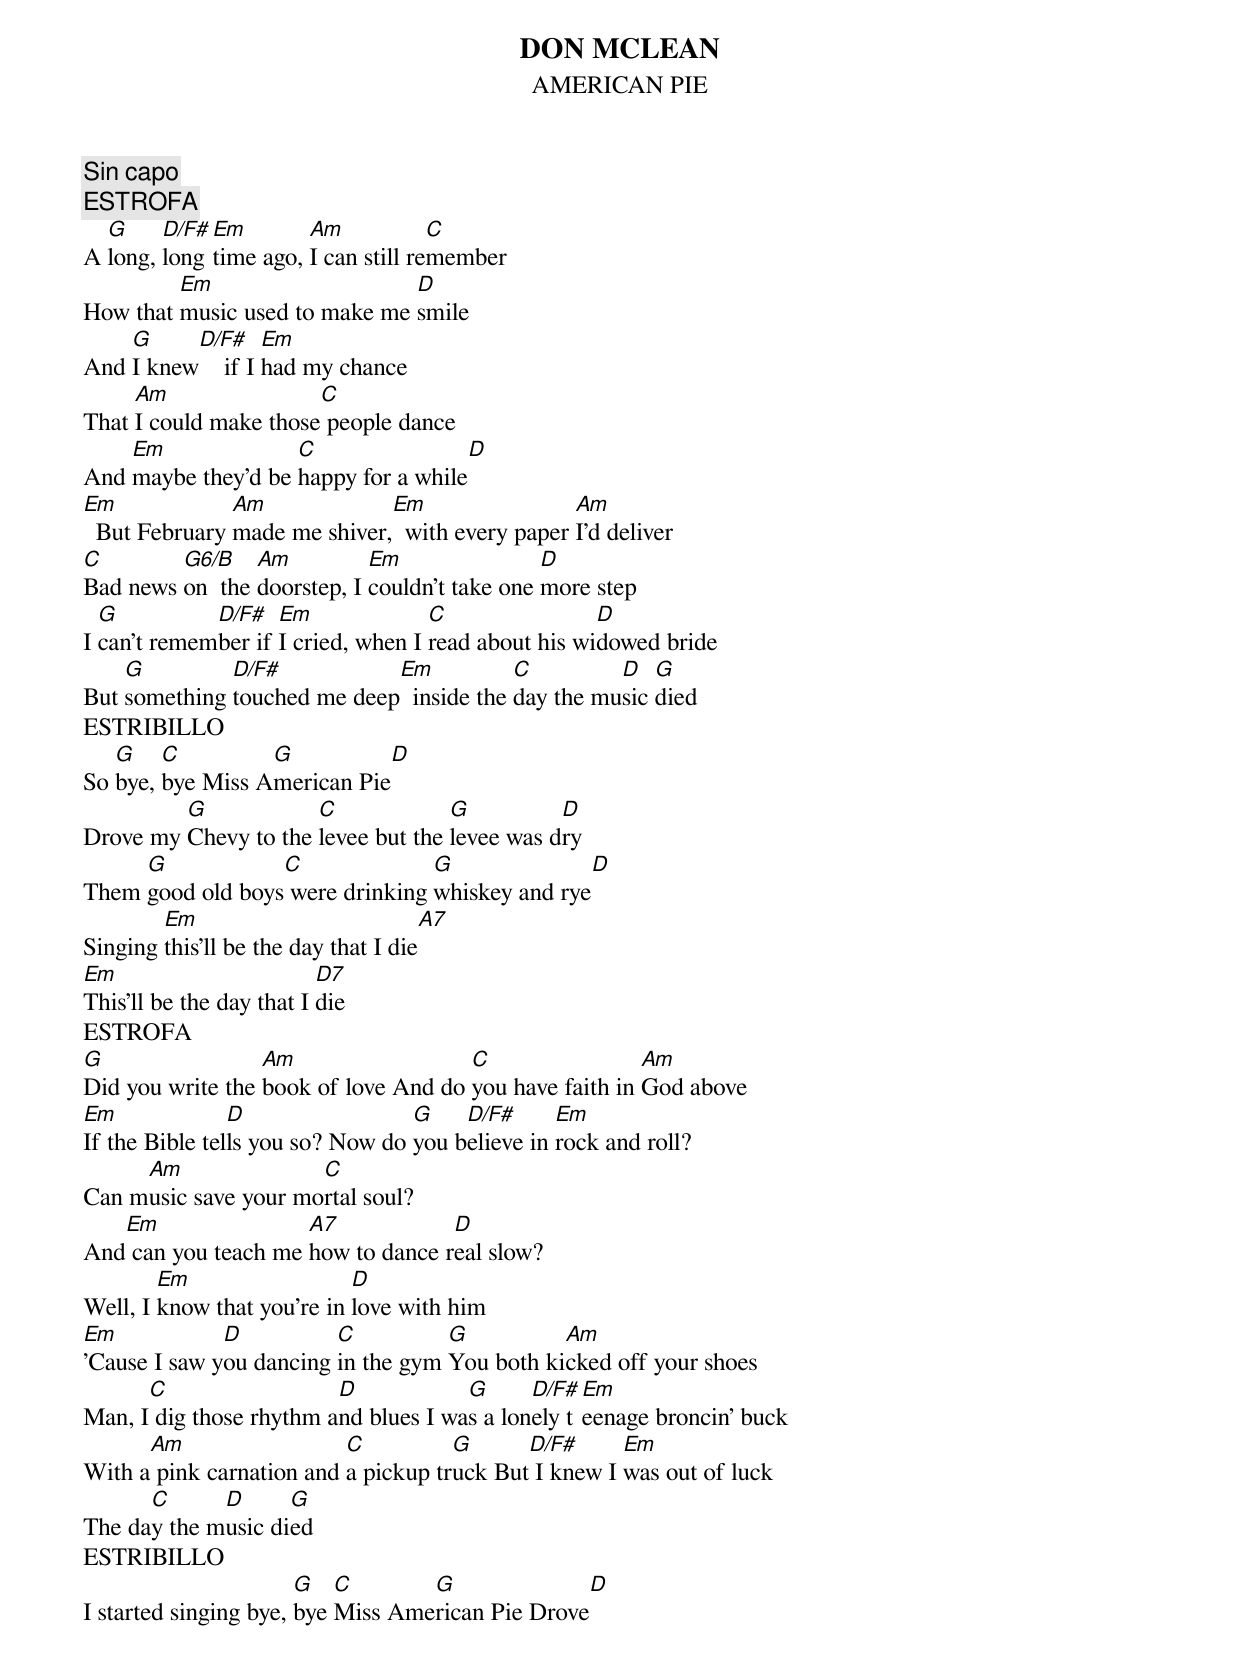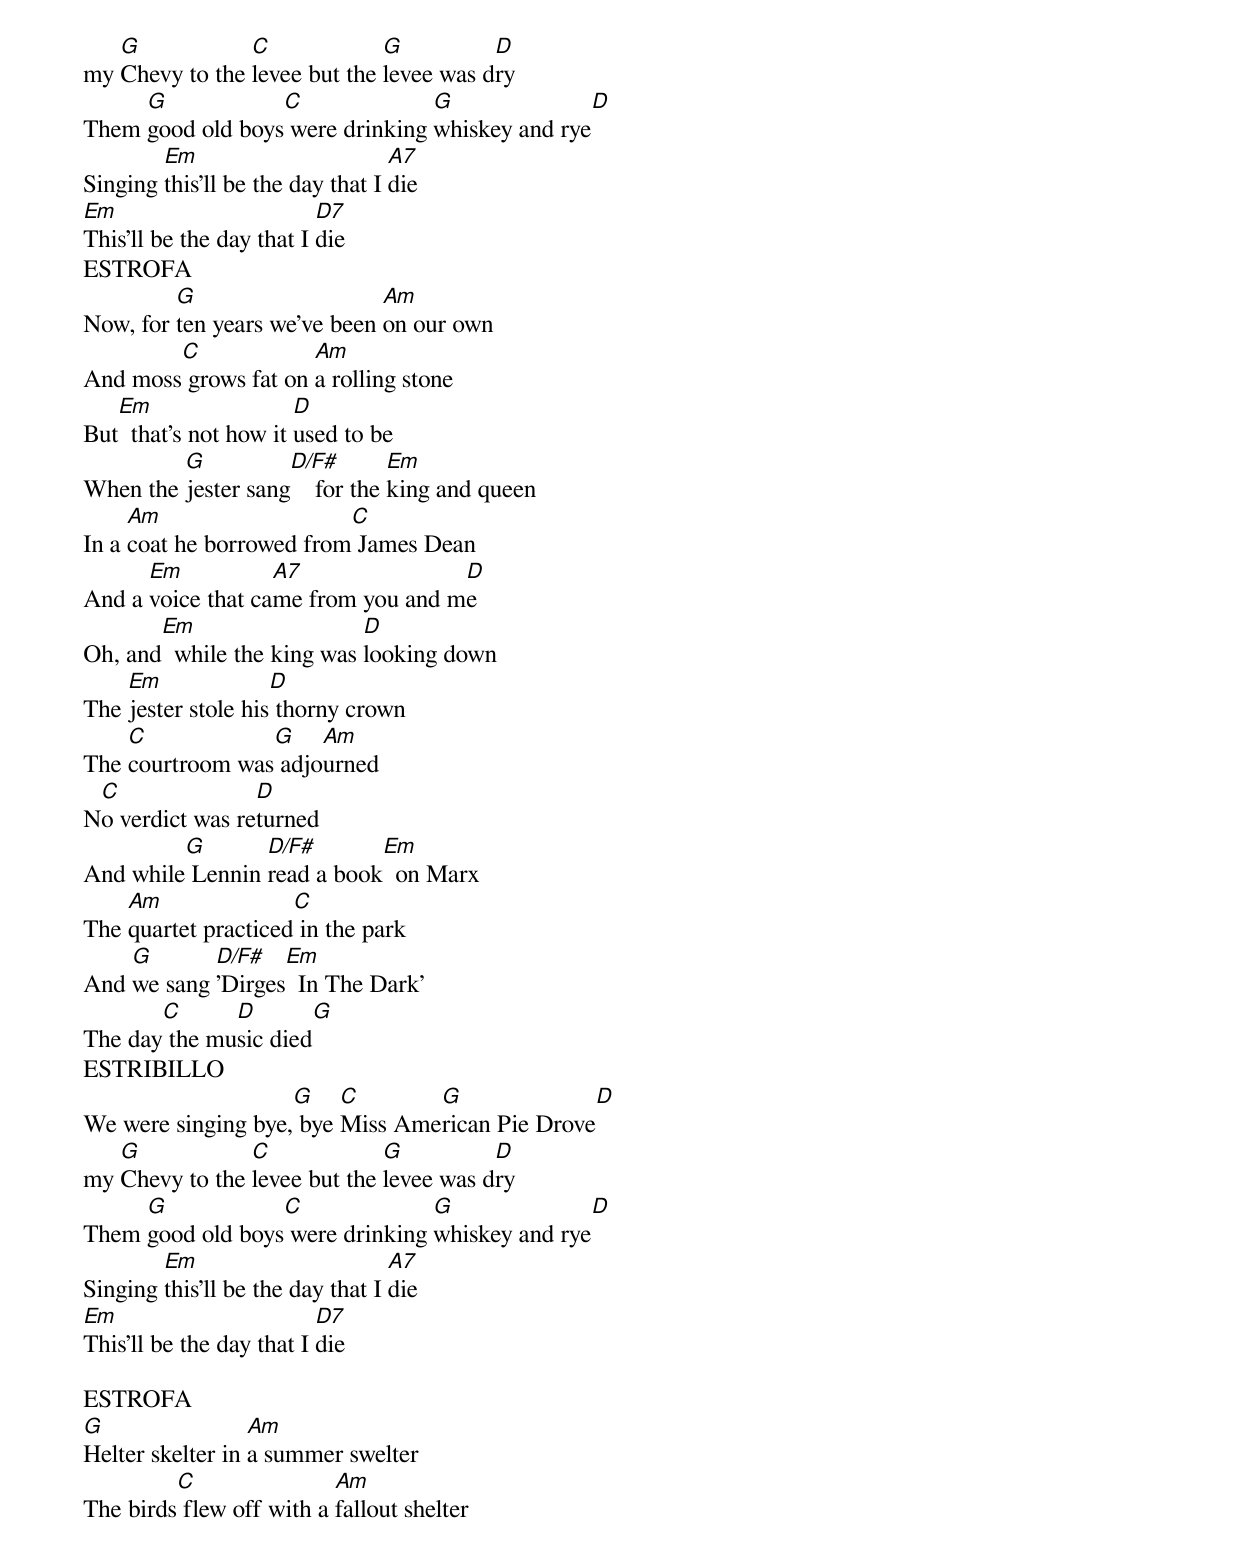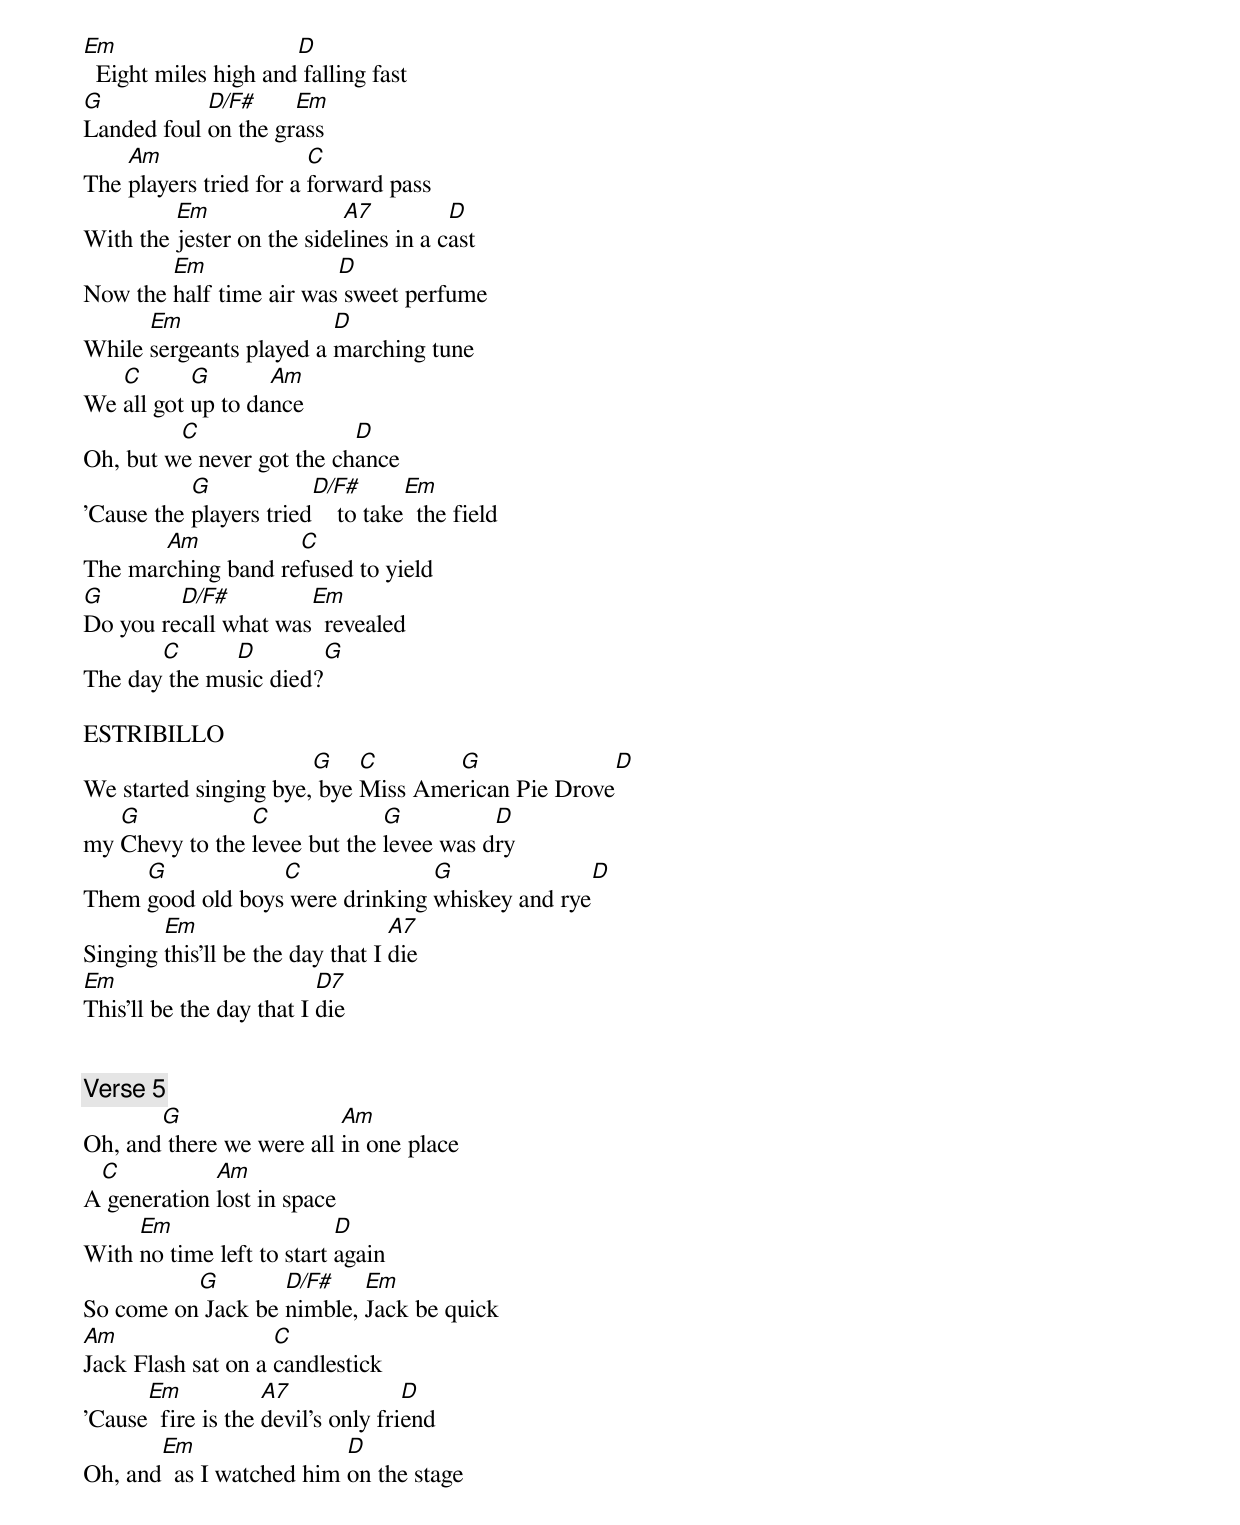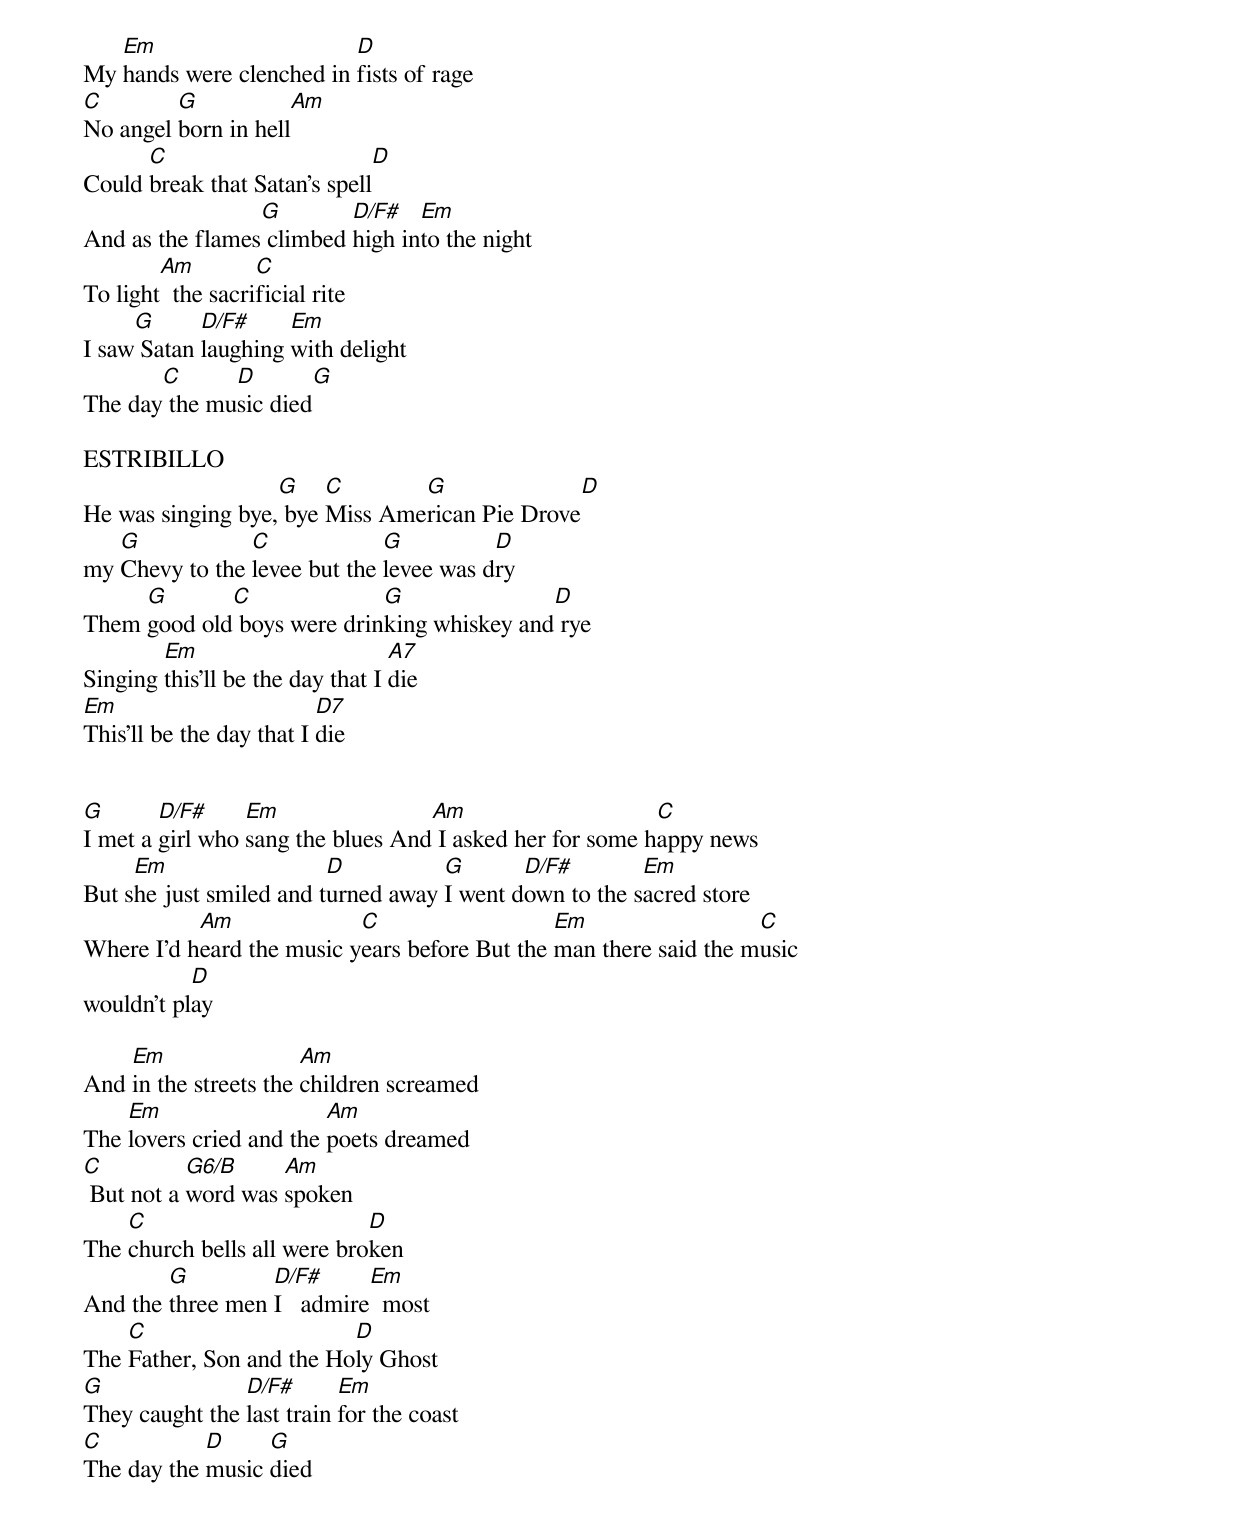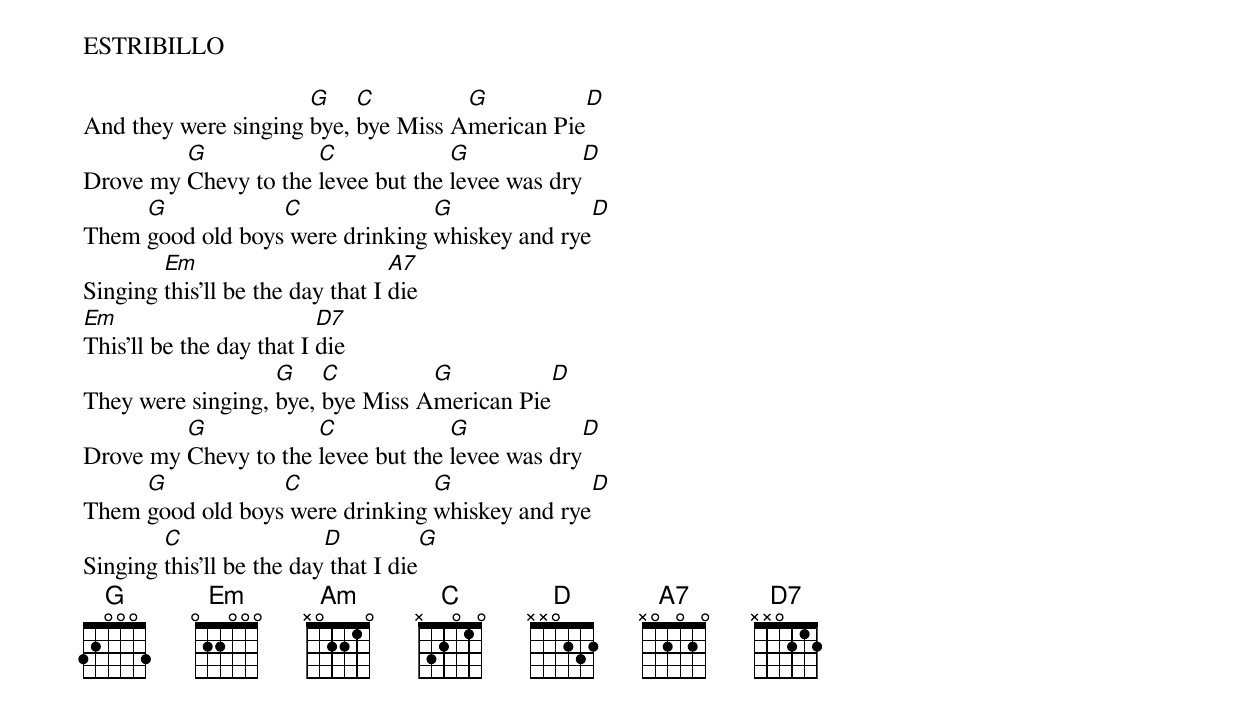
DON MCLEAN
AMERICAN PIE
Sin capo
ESTROFA
  G     D/F# Em        Am            C
A long, long time ago, I can still remember
         Em                    D
How that music used to make me smile
    G     D/F#     Em
And I knew    if I had my chance
     Am                C
That I could make those people dance
    Em              C                D
And maybe they'd be happy for a while
Em             Am             Em                 Am
  But February made me shiver,  with every paper I'd deliver
C        G6/B    Am          Em                D
Bad news on  the doorstep, I couldn't take one more step
  G          D/F#   Em              C                D
I can't remember if I cried, when I read about his widowed bride
    G         D/F#           Em           C         D   G
But something touched me deep  inside the day the music died
ESTRIBILLO
   G    C         G          D
So bye, bye Miss American Pie
         G            C             G          D
Drove my Chevy to the levee but the levee was dry
     G            C              G              D
Them good old boys were drinking whiskey and rye
        Em                           A7
Singing this'll be the day that I die
Em                        D7
This'll be the day that I die
ESTROFA
G                 Am                  C                 Am
Did you write the book of love And do you have faith in God above
Em              D                 G    D/F#      Em
If the Bible tells you so? Now do you believe in rock and roll?
     Am               C
Can music save your mortal soul?
   Em                A7            D
And can you teach me how to dance real slow?
        Em                  D
Well, I know that you're in love with him
Em            D          C          G          Am
'Cause I saw you dancing in the gym You both kicked off your shoes
      C                  D            G      D/F# Em
Man, I dig those rhythm and blues I was a lonely teenage broncin' buck
      Am                  C          G      D/F#      Em
With a pink carnation and a pickup truck But I knew I was out of luck
      C      D      G
The day the music died
ESTRIBILLO
                       G   C       G              D
I started singing bye, bye Miss American Pie Drove
   G            C             G          D
my Chevy to the levee but the levee was dry
     G            C              G              D
Them good old boys were drinking whiskey and rye
        Em                        A7
Singing this'll be the day that I die
Em                        D7
This'll be the day that I die
ESTROFA
         G                    Am
Now, for ten years we've been on our own
        C             Am
And moss grows fat on a rolling stone
   Em                  D
But  that's not how it used to be
         G          D/F#        Em
When the jester sang    for the king and queen
     Am                   C
In a coat he borrowed from James Dean
      Em           A7               D
And a voice that came from you and me
       Em                   D
Oh, and  while the king was looking down
    Em              D
The jester stole his thorny crown
    C            G    Am
The courtroom was adjourned
 C               D
No verdict was returned
         G       D/F#       Em
And while Lennin read a book  on Marx
    Am               C
The quartet practiced in the park
    G       D/F#   Em
And we sang 'Dirges  In The Dark'
       C      D       G
The day the music died
ESTRIBILLO
                    G    C       G              D
We were singing bye, bye Miss American Pie Drove
   G            C             G          D
my Chevy to the levee but the levee was dry
     G            C              G              D
Them good old boys were drinking whiskey and rye
        Em                        A7
Singing this'll be the day that I die
Em                        D7
This'll be the day that I die

ESTROFA
G                 Am
Helter skelter in a summer swelter
         C                Am
The birds flew off with a fallout shelter
Em                    D
  Eight miles high and falling fast
G           D/F#     Em
Landed foul on the grass
    Am                  C
The players tried for a forward pass
         Em                A7          D
With the jester on the sidelines in a cast
        Em               D
Now the half time air was sweet perfume
      Em                 D
While sergeants played a marching tune
   C       G       Am
We all got up to dance
         C                 D
Oh, but we never got the chance
           G            D/F#       Em
'Cause the players tried    to take  the field
       Am           C
The marching band refused to yield
G        D/F#         Em
Do you recall what was  revealed
       C      D        G
The day the music died?

ESTRIBILLO
                       G    C       G              D
We started singing bye, bye Miss American Pie Drove
   G            C             G          D
my Chevy to the levee but the levee was dry
     G            C              G              D
Them good old boys were drinking whiskey and rye
        Em                        A7
Singing this'll be the day that I die
Em                        D7
This'll be the day that I die


[Verse 5]
       G                  Am
Oh, and there we were all in one place
 C           Am
A generation lost in space
     Em                    D
With no time left to start again
          G        D/F#    Em
So come on Jack be nimble, Jack be quick
Am                  C
Jack Flash sat on a candlestick
      Em            A7              D
'Cause  fire is the devil's only friend
       Em                 D
Oh, and  as I watched him on the stage
   Em                     D
My hands were clenched in fists of rage
C        G           Am
No angel born in hell
      C                       D
Could break that Satan's spell
                 G        D/F#   Em
And as the flames climbed high into the night
        Am         C
To light  the sacrificial rite
     G      D/F#     Em
I saw Satan laughing with delight
       C      D       G
The day the music died

ESTRIBILLO
                   G    C       G              D
He was singing bye, bye Miss American Pie Drove
   G            C             G          D
my Chevy to the levee but the levee was dry
     G       C              G               D
Them good old boys were drinking whiskey and rye
        Em                        A7
Singing this'll be the day that I die
Em                        D7
This'll be the day that I die


G       D/F#     Em                Am                     C
I met a girl who sang the blues And I asked her for some happy news
     Em                  D          G       D/F#        Em
But she just smiled and turned away I went down to the sacred store
           Am              C                   Em                  C
Where I'd heard the music years before But the man there said the music
           D
wouldn't play

    Em                 Am
And in the streets the children screamed
    Em                   Am
The lovers cried and the poets dreamed
C          G6/B     Am
 But not a word was spoken
    C                        D
The church bells all were broken
        G         D/F#      Em
And the three men I   admire  most
    C                     D
The Father, Son and the Holy Ghost
G               D/F#       Em
They caught the last train for the coast
C           D     G
The day the music died

ESTRIBILLO

                      G    C         G          D
And they were singing bye, bye Miss American Pie
         G            C             G            D
Drove my Chevy to the levee but the levee was dry
     G            C              G              D
Them good old boys were drinking whiskey and rye
        Em                        A7
Singing this'll be the day that I die
Em                        D7
This'll be the day that I die
                   G    C         G          D
They were singing, bye, bye Miss American Pie
         G            C             G            D
Drove my Chevy to the levee but the levee was dry
     G            C              G              D
Them good old boys were drinking whiskey and rye
        C                 D          G
Singing this'll be the day that I die
